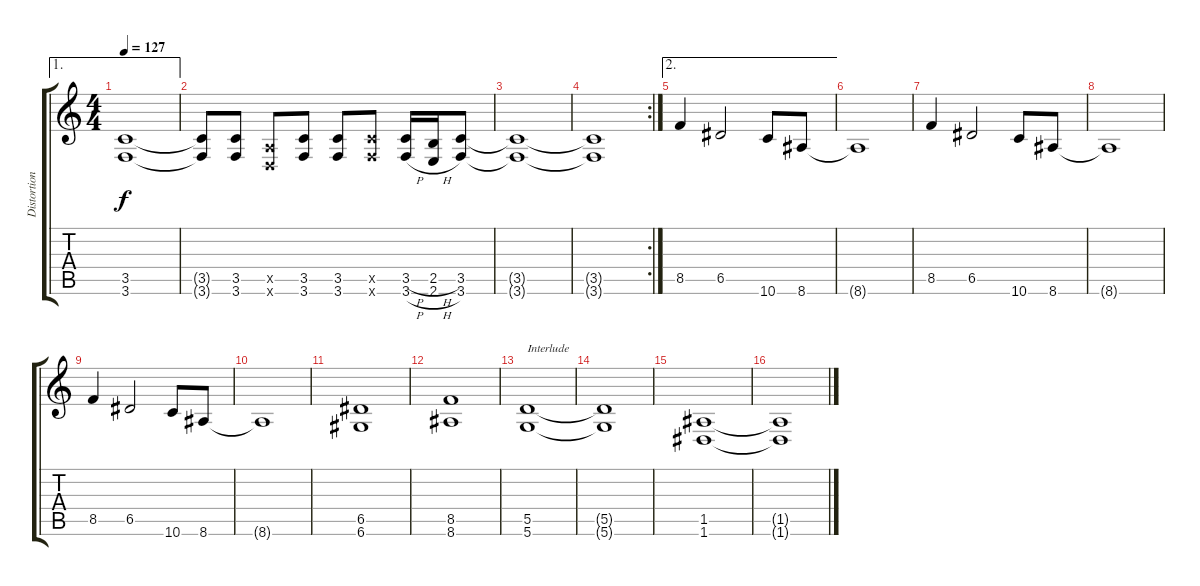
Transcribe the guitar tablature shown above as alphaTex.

\track ("Distortion Guitar" "Distortion") {instrument distortionguitar}
\staff {score tabs}
\tuning (E4 B3 G3 D3 A2 D2) {hide}
\ae 1
\ts (4 4)
\tempo 127
\clef g2
\ks c
(3.5 3.6).1{dy f} |
(3.5{t} 3.6{t}).8 (3.5 3.6).8 (0.5{x} 0.6{x}).8 (3.5 3.6).8 (3.5 3.6).8 (3.5{x} 3.6{x}).8 (3.5{h} 3.6{h}).16 (2.5{h} 2.6{h}).16 (3.5 3.6).8 |
(3.5{t} 3.6{t}).1 |
\rc 2
(3.5{t} 3.6{t}).1 |
\ae 2
8.5.4 6.5.2 10.6.8 8.6.8 |
8.6{t}.1 |
8.5.4 6.5.2 10.6.8 8.6.8 |
8.6{t}.1 |
8.5.4 6.5.2 10.6.8 8.6.8 |
8.6{t}.1 |
(6.5 6.6).1 |
(8.5 8.6).1 |
(5.5 5.6).1{txt "Interlude"} |
(5.5{t} 5.6{t}).1 |
(1.5 1.6).1 |
(1.5{t} 1.6{t}).1
